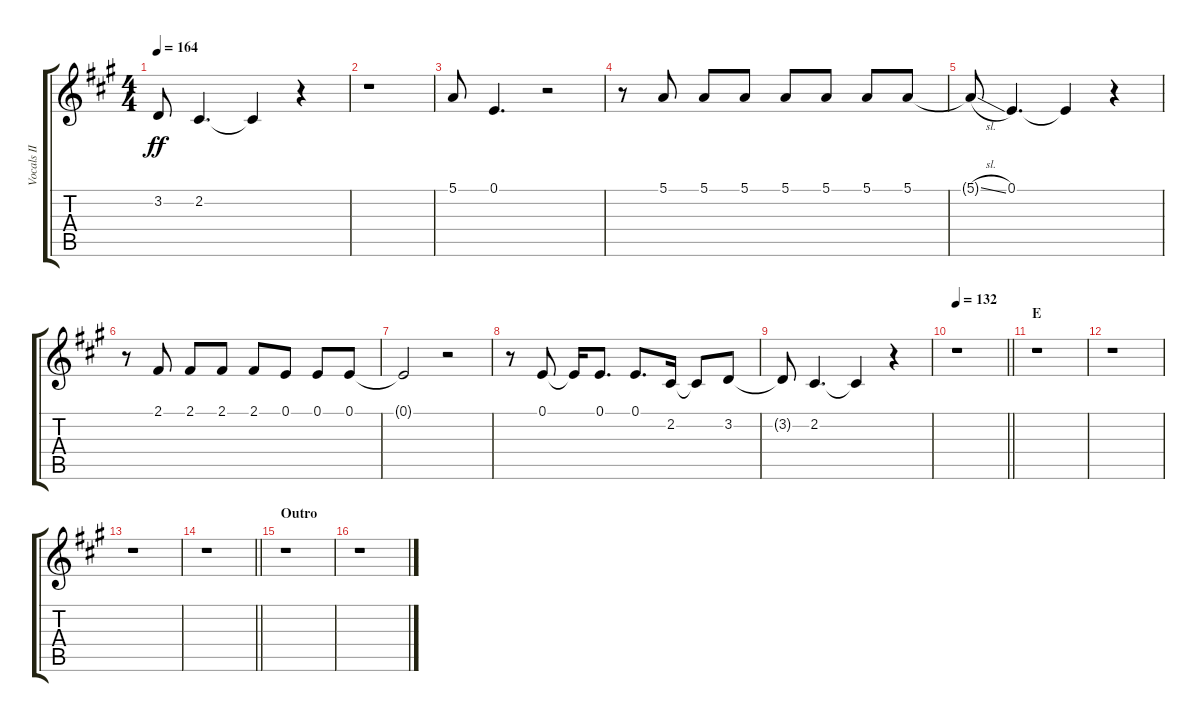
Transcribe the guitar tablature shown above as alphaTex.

\track ("Vocals II" "Vocals II") {instrument voiceoohs}
\staff {score tabs}
\tuning (E4 B3 G3 D3 A2 E2) {hide}
\ts (4 4)
\tempo 164
\clef g2
\ks a
3.2{t}.8{dy ff} 2.2.4{d} 2.2{t}.4 r.4 |
r.1 |
5.1.8 0.1.4{d} r.2 |
r.8 5.1.8 5.1.8 5.1.8 5.1.8 5.1.8 5.1.8 5.1.8 |
5.1{sl t}.8 0.1.4{d} 0.1{t}.4 r.4 |
r.8 2.1.8 2.1.8 2.1.8 2.1.8 0.1.8 0.1.8 0.1.8 |
0.1{t}.2 r.2 |
r.8 0.1.8 0.1{t}.16 0.1.8{d} 0.1.8{d} 2.2.16 2.2{t}.8 3.2.8 |
3.2{t}.8 2.2.4{d} 2.2{t}.4 r.4 |
\tempo 132
\barLineRight lightlight
r.1 |
\section ("" "E")
r.1 |
r.1 |
r.1 |
\barLineRight lightlight
r.1 |
\section ("" "Outro")
r.1 |
r.1
